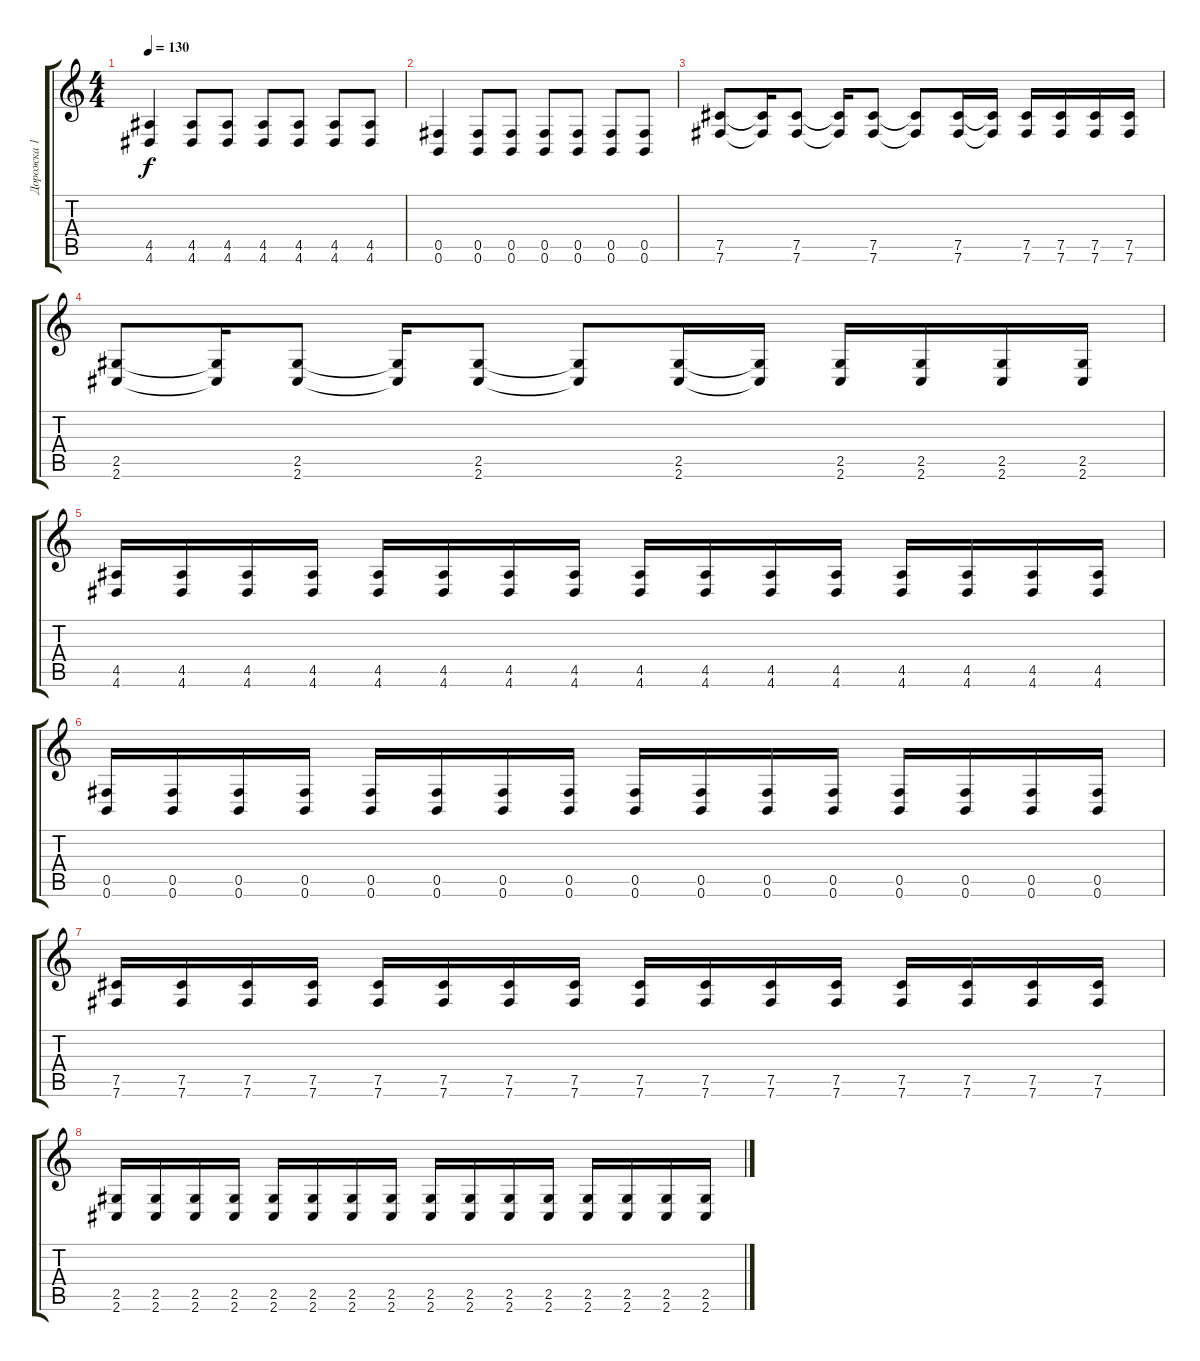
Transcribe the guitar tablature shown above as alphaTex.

\track ("Дорожка 1" "Дорожка 1") {instrument distortionguitar}
\staff {score tabs}
\tuning (Db4 Ab3 E3 B2 Gb2 B1) {hide}
\ts (4 4)
\tempo 130
\clef g2
\ks c
(4.5 4.6).4{dy f} (4.5 4.6).8 (4.5 4.6).8 (4.5 4.6).8 (4.5 4.6).8 (4.5 4.6).8 (4.5 4.6).8 |
(0.5 0.6).4 (0.5 0.6).8 (0.5 0.6).8 (0.5 0.6).8 (0.5 0.6).8 (0.5 0.6).8 (0.5 0.6).8 |
(7.5 7.6).8 (7.5{t} 7.6{t}).16 (7.5 7.6).8 (7.5{t} 7.6{t}).16 (7.5 7.6).8 (7.5{t} 7.6{t}).8 (7.5 7.6).16 (7.5{t} 7.6{t}).16 (7.5 7.6).16 (7.5 7.6).16 (7.5 7.6).16 (7.5 7.6).16 |
(2.5 2.6).8 (2.5{t} 2.6{t}).16 (2.5 2.6).8 (2.5{t} 2.6{t}).16 (2.5 2.6).8 (2.5{t} 2.6{t}).8 (2.5 2.6).16 (2.5{t} 2.6{t}).16 (2.5 2.6).16 (2.5 2.6).16 (2.5 2.6).16 (2.5 2.6).16 |
(4.5 4.6).16 (4.5 4.6).16 (4.5 4.6).16 (4.5 4.6).16 (4.5 4.6).16 (4.5 4.6).16 (4.5 4.6).16 (4.5 4.6).16 (4.5 4.6).16 (4.5 4.6).16 (4.5 4.6).16 (4.5 4.6).16 (4.5 4.6).16 (4.5 4.6).16 (4.5 4.6).16 (4.5 4.6).16 |
(0.5 0.6).16 (0.5 0.6).16 (0.5 0.6).16 (0.5 0.6).16 (0.5 0.6).16 (0.5 0.6).16 (0.5 0.6).16 (0.5 0.6).16 (0.5 0.6).16 (0.5 0.6).16 (0.5 0.6).16 (0.5 0.6).16 (0.5 0.6).16 (0.5 0.6).16 (0.5 0.6).16 (0.5 0.6).16 |
(7.5 7.6).16 (7.5 7.6).16 (7.5 7.6).16 (7.5 7.6).16 (7.5 7.6).16 (7.5 7.6).16 (7.5 7.6).16 (7.5 7.6).16 (7.5 7.6).16 (7.5 7.6).16 (7.5 7.6).16 (7.5 7.6).16 (7.5 7.6).16 (7.5 7.6).16 (7.5 7.6).16 (7.5 7.6).16 |
(2.5 2.6).16 (2.5 2.6).16 (2.5 2.6).16 (2.5 2.6).16 (2.5 2.6).16 (2.5 2.6).16 (2.5 2.6).16 (2.5 2.6).16 (2.5 2.6).16 (2.5 2.6).16 (2.5 2.6).16 (2.5 2.6).16 (2.5 2.6).16 (2.5 2.6).16 (2.5 2.6).16 (2.5 2.6).16
